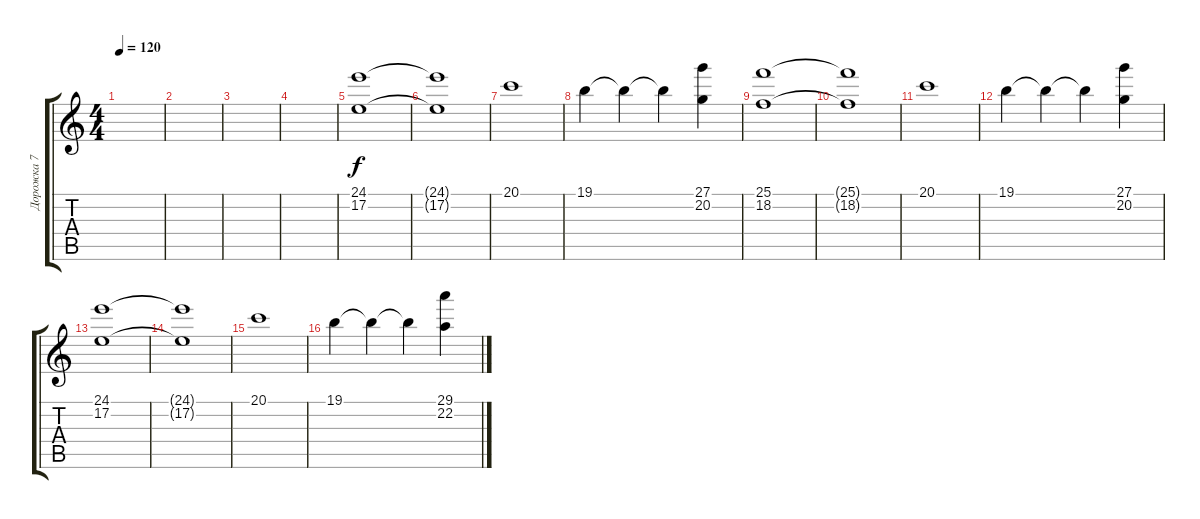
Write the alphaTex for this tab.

\track ("Дорожка 7" "Дорожка 7") {instrument tremolostrings}
\staff {score tabs}
\tuning (E4 B3 G3 D3 A2 E2) {hide}
\ts (4 4)
\tempo 120
\clef g2
\ks c
|
|
|
|
(24.1 17.2).1 |
(24.1{t} 17.2{t}).1 |
20.1.1 |
19.1.4 19.1{t}.4 19.1{t}.4 (27.1 20.2).4 |
(25.1 18.2).1 |
(25.1{t} 18.2{t}).1 |
20.1.1 |
19.1.4 19.1{t}.4 19.1{t}.4 (27.1 20.2).4 |
(24.1 17.2).1 |
(24.1{t} 17.2{t}).1 |
20.1.1 |
19.1.4 19.1{t}.4 19.1{t}.4 (29.1 22.2).4
